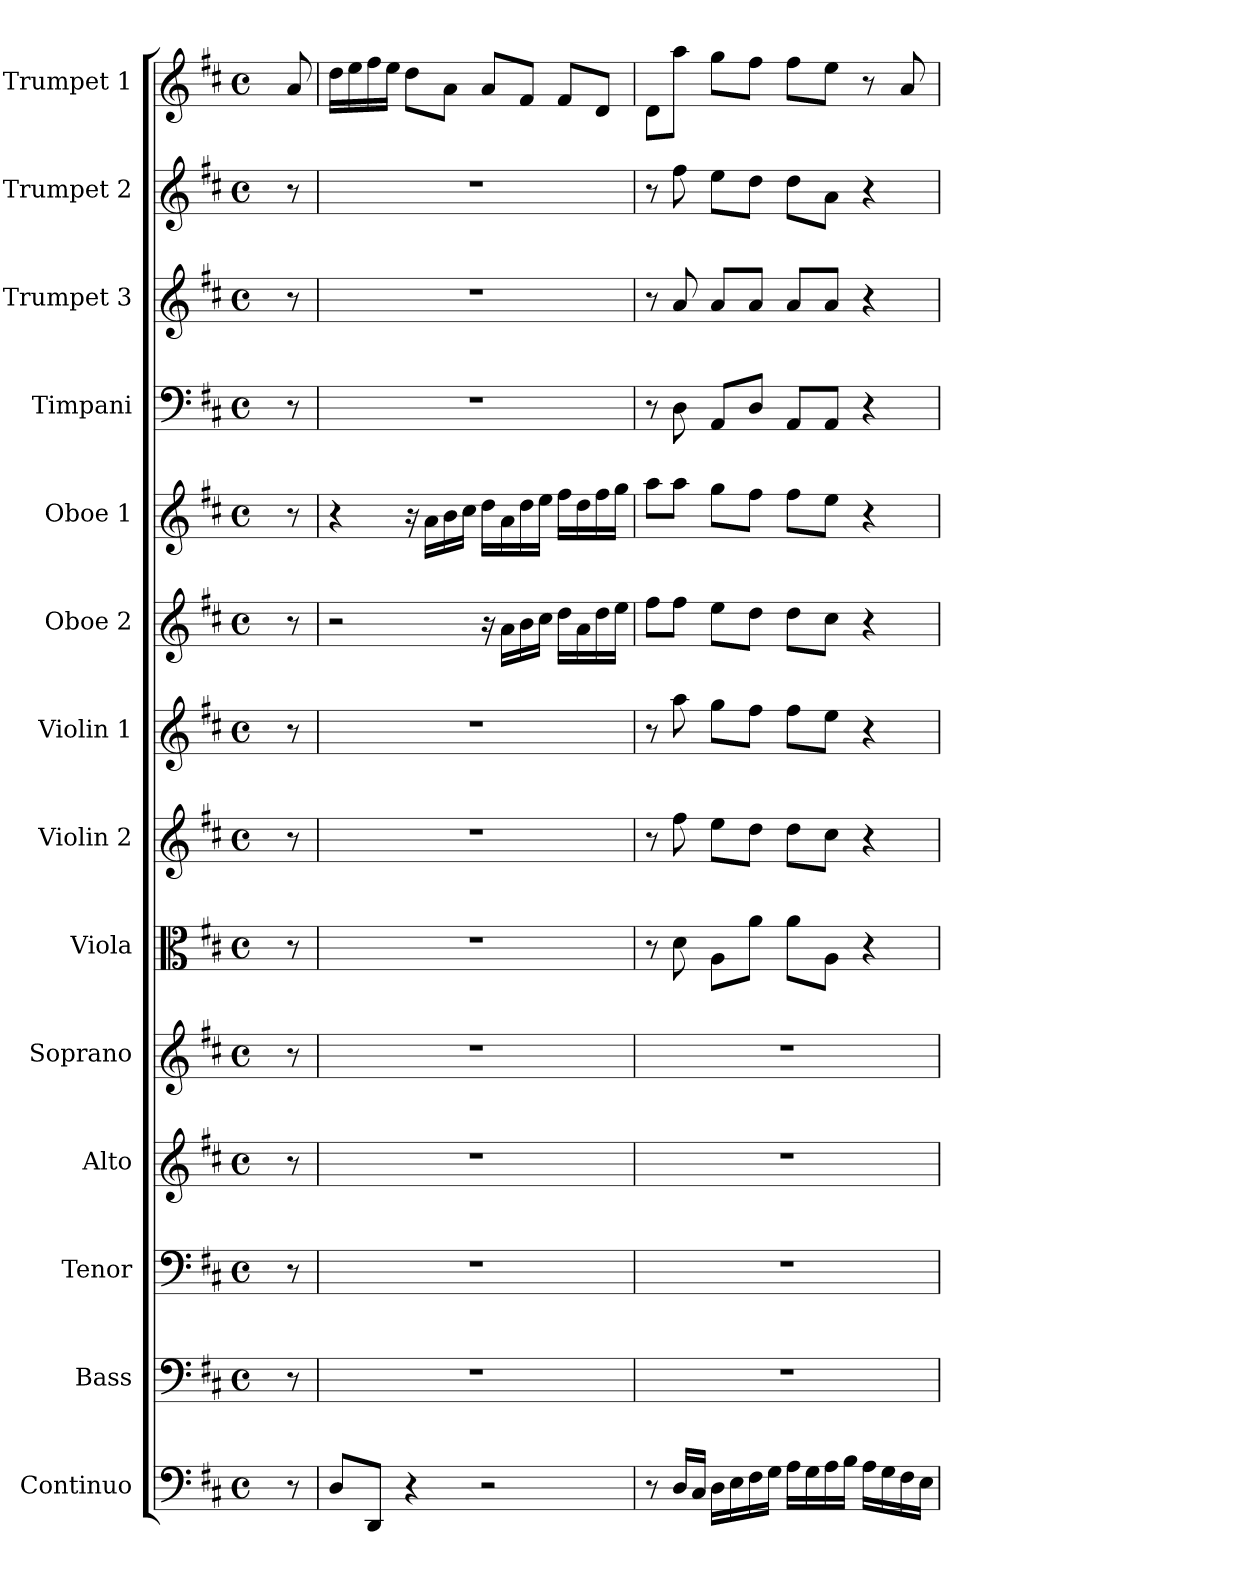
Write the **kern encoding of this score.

**kern	**kern	**kern	**kern	**kern	**kern	**kern	**kern	**kern	**kern	**kern	**kern	**kern	**kern
*part14	*part13	*part12	*part11	*part10	*part9	*part8	*part7	*part6	*part5	*part4	*part3	*part2	*part1
*staff14	*staff13	*staff12	*staff11	*staff10	*staff9	*staff8	*staff7	*staff6	*staff5	*staff4	*staff3	*staff2	*staff1
*I"Continuo	*I"Bass	*I"Tenor	*I"Alto	*I"Soprano	*I"Viola	*I"Violin 2	*I"Violin 1	*I"Oboe 2	*I"Oboe 1	*I"Timpani	*I"Trumpet 3	*I"Trumpet 2	*I"Trumpet 1
*I'Cont	*I'B.	*I'T.	*I'A.	*I'S.	*I'Vla	*I'Vn 2	*I'Vn 1	*I'Ob 2	*I'Ob 1	*I'Timp	*I'Tr 3	*I'Tr 2	*I'Tr 1
*clefF4	*clefF4	*clefF4	*clefG2	*clefG2	*clefC3	*clefG2	*clefG2	*clefG2	*clefG2	*clefF4	*clefG2	*clefG2	*clefG2
*k[f#c#]	*k[f#c#]	*k[f#c#]	*k[f#c#]	*k[f#c#]	*k[f#c#]	*k[f#c#]	*k[f#c#]	*k[f#c#]	*k[f#c#]	*k[f#c#]	*k[f#c#]	*k[f#c#]	*k[f#c#]
*D:	*D:	*D:	*D:	*D:	*D:	*D:	*D:	*D:	*D:	*D:	*D:	*D:	*D:
*M4/4	*M4/4	*M4/4	*M4/4	*M4/4	*M4/4	*M4/4	*M4/4	*M4/4	*M4/4	*M4/4	*M4/4	*M4/4	*M4/4
*met(c)	*met(c)	*met(c)	*met(c)	*met(c)	*met(c)	*met(c)	*met(c)	*met(c)	*met(c)	*met(c)	*met(c)	*met(c)	*met(c)
=	=	=	=	=	=	=	=	=	=	=	=	=	=
8ryy	8ryy	8ryy	8ryy	8ryy	8ryy	8ryy	8ryy	8ryy	8ryy	8ryy	8ryy	8ryy	8ryy
8r	8r	8r	8r	8r	8r	8r	8r	8r	8r	8r	8r	8r	8a/
=1	=1	=1	=1	=1	=1	=1	=1	=1	=1	=1	=1	=1	=1
8D/L	1r	1r	1r	1r	1r	1r	1r	2r	4r	1r	1r	1r	16dd\LL
.	.	.	.	.	.	.	.	.	.	.	.	.	16ee\
8DD/J	.	.	.	.	.	.	.	.	.	.	.	.	16ff#\
.	.	.	.	.	.	.	.	.	.	.	.	.	16ee\JJ
4r	.	.	.	.	.	.	.	.	16r	.	.	.	8dd\L
.	.	.	.	.	.	.	.	.	16a\LL	.	.	.	.
.	.	.	.	.	.	.	.	.	16b\	.	.	.	8a\J
.	.	.	.	.	.	.	.	.	16cc#\JJ	.	.	.	.
2r	.	.	.	.	.	.	.	16r	16dd\LL	.	.	.	8a/L
.	.	.	.	.	.	.	.	16a\LL	16a\	.	.	.	.
.	.	.	.	.	.	.	.	16b\	16dd\	.	.	.	8f#/J
.	.	.	.	.	.	.	.	16cc#\JJ	16ee\JJ	.	.	.	.
.	.	.	.	.	.	.	.	16dd\LL	16ff#\LL	.	.	.	8f#/L
.	.	.	.	.	.	.	.	16a\	16dd\	.	.	.	.
.	.	.	.	.	.	.	.	16dd\	16ff#\	.	.	.	8d/J
.	.	.	.	.	.	.	.	16ee\JJ	16gg\JJ	.	.	.	.
=2	=2	=2	=2	=2	=2	=2	=2	=2	=2	=2	=2	=2	=2
8r	1r	1r	1r	1r	8r	8r	8r	8ff#\L	8aa\L	8r	8r	8r	8d\L
16D/LL	.	.	.	.	8d\	8ff#\	8aa\	8ff#\J	8aa\J	8D\	8a/	8ff#\	8aa\J
16C#/JJ	.	.	.	.	.	.	.	.	.	.	.	.	.
16D\LL	.	.	.	.	8A\L	8ee\L	8gg\L	8ee\L	8gg\L	8AA/L	8a/L	8ee\L	8gg\L
16E\	.	.	.	.	.	.	.	.	.	.	.	.	.
16F#\	.	.	.	.	8a\J	8dd\J	8ff#\J	8dd\J	8ff#\J	8D/J	8a/J	8dd\J	8ff#\J
16G\JJ	.	.	.	.	.	.	.	.	.	.	.	.	.
16A\LL	.	.	.	.	8a\L	8dd\L	8ff#\L	8dd\L	8ff#\L	8AA/L	8a/L	8dd\L	8ff#\L
16G\	.	.	.	.	.	.	.	.	.	.	.	.	.
16A\	.	.	.	.	8A\J	8cc#\J	8ee\J	8cc#\J	8ee\J	8AA/J	8a/J	8a\J	8ee\J
16B\JJ	.	.	.	.	.	.	.	.	.	.	.	.	.
16A\LL	.	.	.	.	4r	4r	4r	4r	4r	4r	4r	4r	8r
16G\	.	.	.	.	.	.	.	.	.	.	.	.	.
16F#\	.	.	.	.	.	.	.	.	.	.	.	.	8a/
16E\JJ	.	.	.	.	.	.	.	.	.	.	.	.	.
=	=	=	=	=	=	=	=	=	=	=	=	=	=
*-	*-	*-	*-	*-	*-	*-	*-	*-	*-	*-	*-	*-	*-
